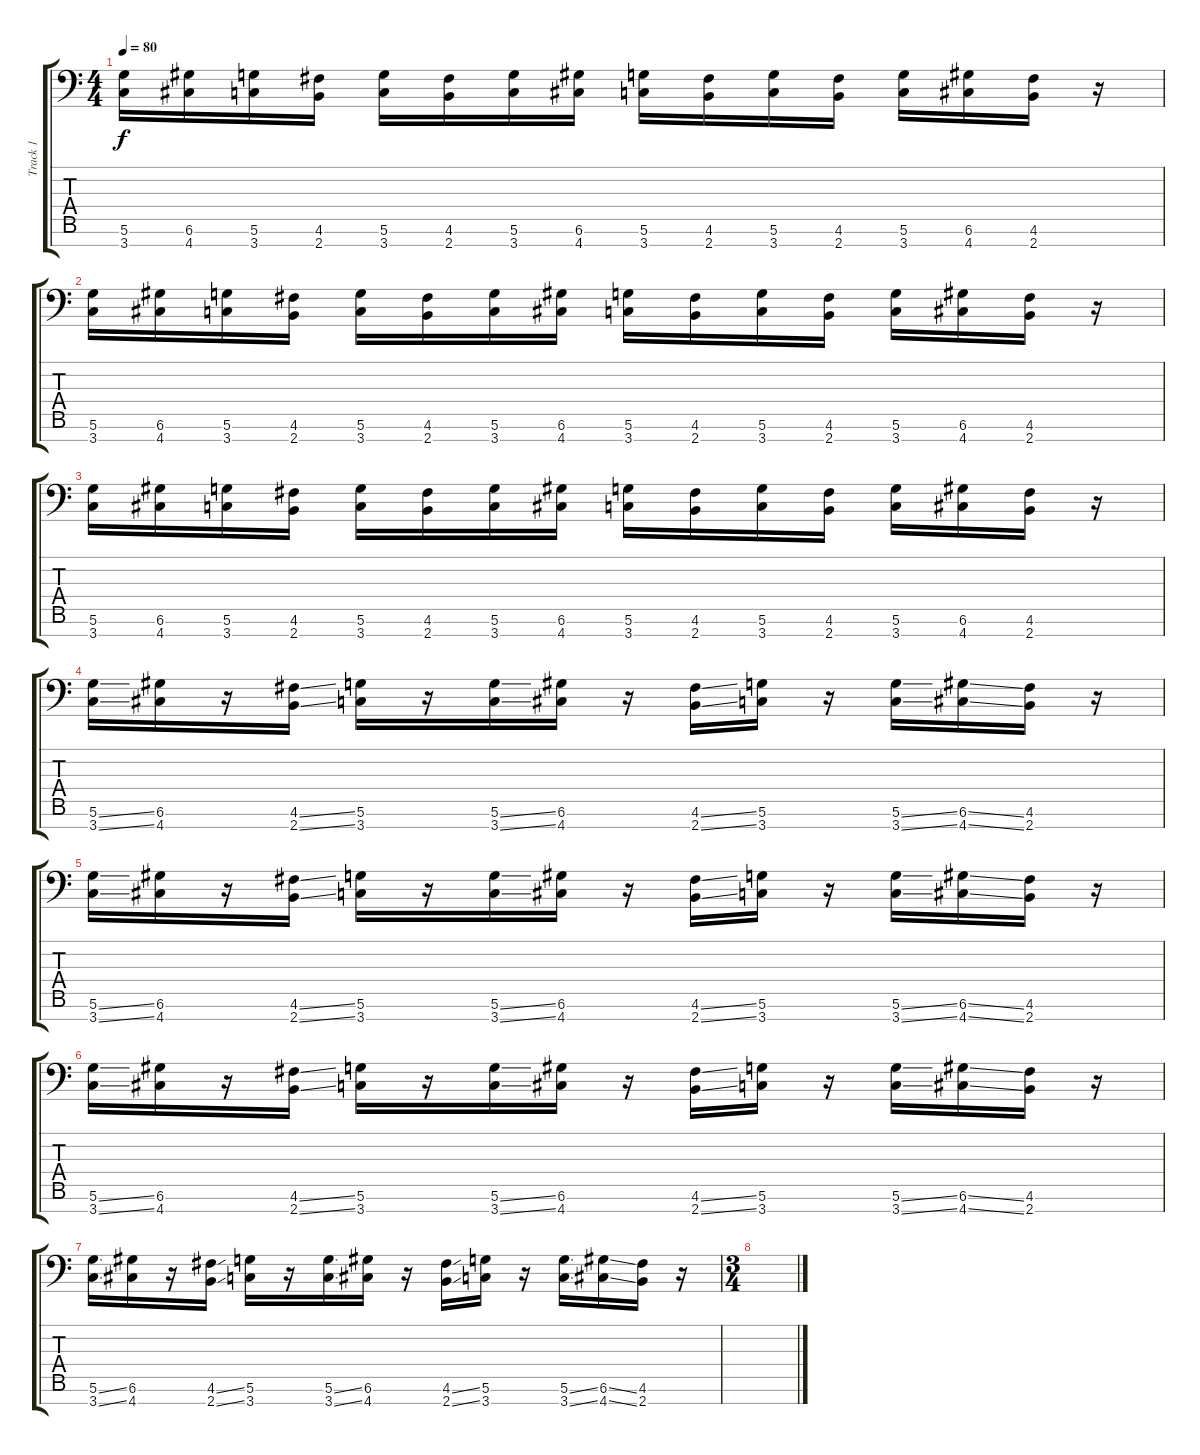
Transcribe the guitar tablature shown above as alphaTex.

\track ("Track 1" "Track 1") {instrument distortionguitar}
\staff {score tabs}
\tuning (D4 A3 F3 C3 G2 D2 A1) {hide}
\ts (4 4)
\tempo 80
\clef f4
\ks c
(5.6 3.7).16{dy f} (6.6 4.7).16 (5.6 3.7).16 (4.6 2.7).16 (5.6 3.7).16 (4.6 2.7).16 (5.6 3.7).16 (6.6 4.7).16 (5.6 3.7).16 (4.6 2.7).16 (5.6 3.7).16 (4.6 2.7).16 (5.6 3.7).16 (6.6 4.7).16 (4.6 2.7).16 r.16 |
(5.6 3.7).16 (6.6 4.7).16 (5.6 3.7).16 (4.6 2.7).16 (5.6 3.7).16 (4.6 2.7).16 (5.6 3.7).16 (6.6 4.7).16 (5.6 3.7).16 (4.6 2.7).16 (5.6 3.7).16 (4.6 2.7).16 (5.6 3.7).16 (6.6 4.7).16 (4.6 2.7).16 r.16 |
(5.6 3.7).16 (6.6 4.7).16 (5.6 3.7).16 (4.6 2.7).16 (5.6 3.7).16 (4.6 2.7).16 (5.6 3.7).16 (6.6 4.7).16 (5.6 3.7).16 (4.6 2.7).16 (5.6 3.7).16 (4.6 2.7).16 (5.6 3.7).16 (6.6 4.7).16 (4.6 2.7).16 r.16 |
(5.6{ss} 3.7{ss}).16 (6.6 4.7).16 r.16 (4.6{ss} 2.7{ss}).16 (5.6 3.7).16 r.16 (5.6{ss} 3.7{ss}).16 (6.6 4.7).16 r.16 (4.6{ss} 2.7{ss}).16 (5.6 3.7).16 r.16 (5.6{ss} 3.7{ss}).16 (6.6{ss} 4.7{ss}).16 (4.6 2.7).16 r.16 |
(5.6{ss} 3.7{ss}).16 (6.6 4.7).16 r.16 (4.6{ss} 2.7{ss}).16 (5.6 3.7).16 r.16 (5.6{ss} 3.7{ss}).16 (6.6 4.7).16 r.16 (4.6{ss} 2.7{ss}).16 (5.6 3.7).16 r.16 (5.6{ss} 3.7{ss}).16 (6.6{ss} 4.7{ss}).16 (4.6 2.7).16 r.16 |
(5.6{ss} 3.7{ss}).16 (6.6 4.7).16 r.16 (4.6{ss} 2.7{ss}).16 (5.6 3.7).16 r.16 (5.6{ss} 3.7{ss}).16 (6.6 4.7).16 r.16 (4.6{ss} 2.7{ss}).16 (5.6 3.7).16 r.16 (5.6{ss} 3.7{ss}).16 (6.6{ss} 4.7{ss}).16 (4.6 2.7).16 r.16 |
(5.6{ss} 3.7{ss}).16 (6.6 4.7).16 r.16 (4.6{ss} 2.7{ss}).16 (5.6 3.7).16 r.16 (5.6{ss} 3.7{ss}).16 (6.6 4.7).16 r.16 (4.6{ss} 2.7{ss}).16 (5.6 3.7).16 r.16 (5.6{ss} 3.7{ss}).16 (6.6{ss} 4.7{ss}).16 (4.6 2.7).16 r.16 |
\ts (3 4)
